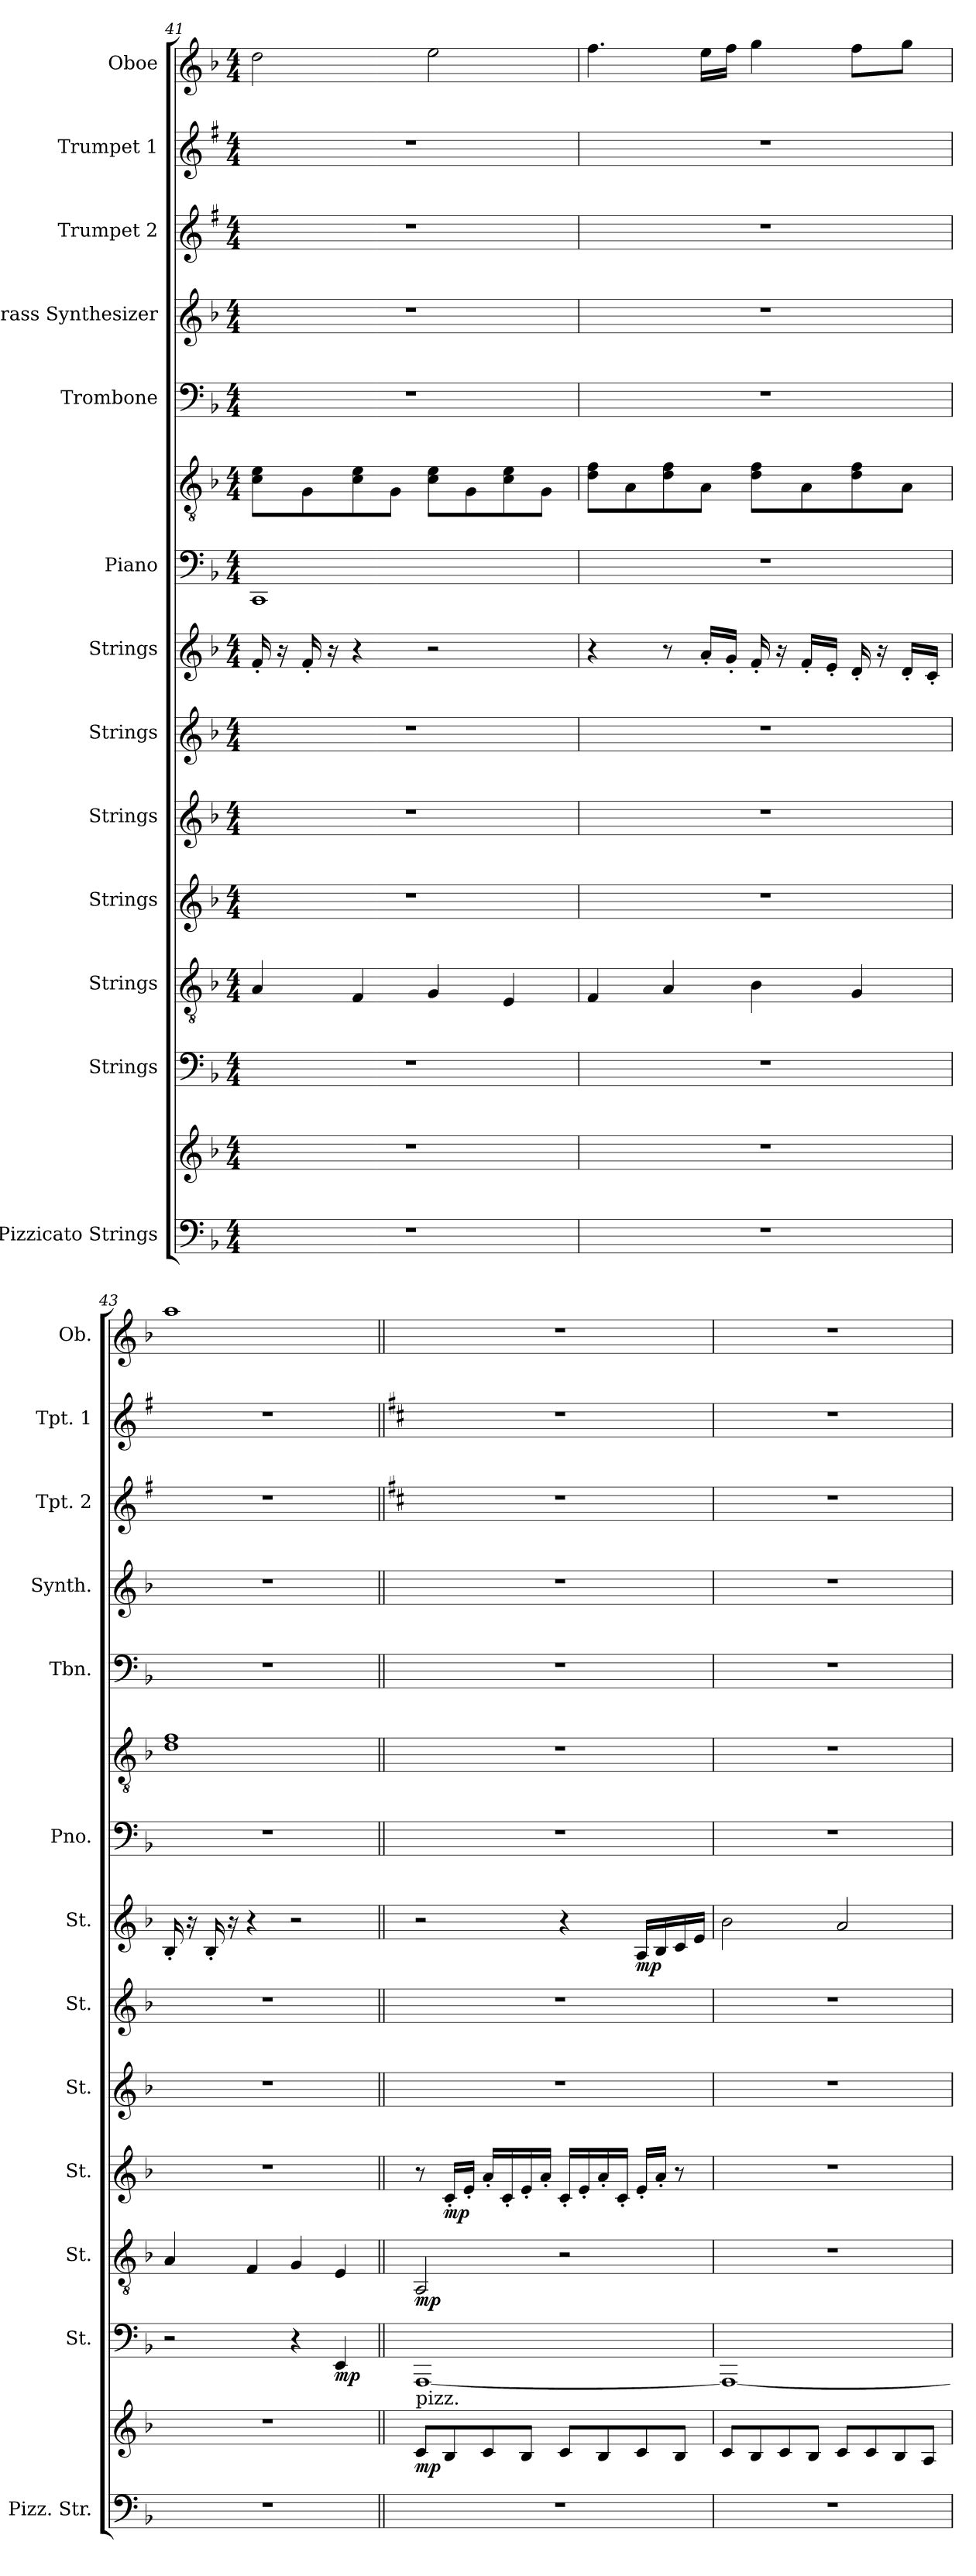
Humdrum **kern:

**kern	**kern	**dynam	**kern	**dynam	**kern	**dynam	**kern	**dynam	**kern	**kern	**kern	**dynam	**kern	**kern	**kern	**kern	**kern	**kern	**kern
*part13	*part13	*part13	*part12	*part12	*part11	*part11	*part10	*part10	*part9	*part8	*part7	*part7	*part6	*part6	*part5	*part4	*part3	*part2	*part1
*staff15	*staff14	*staff14/15	*staff13	*staff13	*staff12	*staff12	*staff11	*staff11	*staff10	*staff9	*staff8	*staff8	*staff7	*staff6	*staff5	*staff4	*staff3	*staff2	*staff1
*I"Pizzicato Strings	*	*	*I"Strings	*	*I"Strings	*	*I"Strings	*	*I"Strings	*I"Strings	*I"Strings	*	*I"Piano	*	*I"Trombone	*I"Brass Synthesizer	*I"Trumpet 2	*I"Trumpet 1	*I"Oboe
*I'Pizz. Str.	*	*	*I'St.	*	*I'St.	*	*I'St.	*	*I'St.	*I'St.	*I'St.	*	*I'Pno.	*	*I'Tbn.	*I'Synth.	*I'Tpt. 2	*I'Tpt. 1	*I'Ob.
*clefF4	*clefG2	*	*clefF4	*	*clefGv2	*	*clefG2	*	*clefG2	*clefG2	*clefG2	*	*clefF4	*clefGv2	*clefF4	*clefG2	*clefG2	*clefG2	*clefG2
*	*	*	*	*	*	*	*	*	*	*	*	*	*	*	*	*	*ITrd1c2	*ITrd1c2	*
*k[b-]	*k[b-]	*	*k[b-]	*	*k[b-]	*	*k[b-]	*	*k[b-]	*k[b-]	*k[b-]	*	*k[b-]	*k[b-]	*k[b-]	*k[b-]	*k[b-]	*k[b-]	*k[b-]
*M4/4	*M4/4	*	*M4/4	*	*M4/4	*	*M4/4	*	*M4/4	*M4/4	*M4/4	*	*M4/4	*M4/4	*M4/4	*M4/4	*M4/4	*M4/4	*M4/4
=41	=41	=41	=41	=41	=41	=41	=41	=41	=41	=41	=41	=41	=41	=41	=41	=41	=41	=41	=41
1r	1r	.	1r	.	4A/	.	1r	.	1r	1r	16f'/	.	1CC	8c\ 8e\L	1r	1r	1r	1r	2dd\
.	.	.	.	.	.	.	.	.	.	.	16r	.	.	.	.	.	.	.	.
.	.	.	.	.	.	.	.	.	.	.	16f'/	.	.	8G\	.	.	.	.	.
.	.	.	.	.	.	.	.	.	.	.	16r	.	.	.	.	.	.	.	.
.	.	.	.	.	4F/	.	.	.	.	.	4r	.	.	8c\ 8e\	.	.	.	.	.
.	.	.	.	.	.	.	.	.	.	.	.	.	.	8G\J	.	.	.	.	.
.	.	.	.	.	4G/	.	.	.	.	.	2r	.	.	8c\ 8e\L	.	.	.	.	2ee\
.	.	.	.	.	.	.	.	.	.	.	.	.	.	8G\	.	.	.	.	.
.	.	.	.	.	4E/	.	.	.	.	.	.	.	.	8c\ 8e\	.	.	.	.	.
.	.	.	.	.	.	.	.	.	.	.	.	.	.	8G\J	.	.	.	.	.
=42	=42	=42	=42	=42	=42	=42	=42	=42	=42	=42	=42	=42	=42	=42	=42	=42	=42	=42	=42
1r	1r	.	1r	.	4F/	.	1r	.	1r	1r	4r	.	1r	8d\ 8f\L	1r	1r	1r	1r	4.ff\
.	.	.	.	.	.	.	.	.	.	.	.	.	.	8A\	.	.	.	.	.
.	.	.	.	.	4A/	.	.	.	.	.	8r	.	.	8d\ 8f\	.	.	.	.	.
.	.	.	.	.	.	.	.	.	.	.	16a'/LL	.	.	8A\J	.	.	.	.	16ee\LL
.	.	.	.	.	.	.	.	.	.	.	16g'/JJ	.	.	.	.	.	.	.	16ff\JJ
.	.	.	.	.	4B-\	.	.	.	.	.	16f'/	.	.	8d\ 8f\L	.	.	.	.	4gg\
.	.	.	.	.	.	.	.	.	.	.	16r	.	.	.	.	.	.	.	.
.	.	.	.	.	.	.	.	.	.	.	16f'/LL	.	.	8A\	.	.	.	.	.
.	.	.	.	.	.	.	.	.	.	.	16e'/JJ	.	.	.	.	.	.	.	.
.	.	.	.	.	4G/	.	.	.	.	.	16d'/	.	.	8d\ 8f\	.	.	.	.	8ff\L
.	.	.	.	.	.	.	.	.	.	.	16r	.	.	.	.	.	.	.	.
.	.	.	.	.	.	.	.	.	.	.	16d'/LL	.	.	8A\J	.	.	.	.	8gg\J
.	.	.	.	.	.	.	.	.	.	.	16c'/JJ	.	.	.	.	.	.	.	.
=43	=43	=43	=43	=43	=43	=43	=43	=43	=43	=43	=43	=43	=43	=43	=43	=43	=43	=43	=43
1r	1r	.	2r	.	4A/	.	1r	.	1r	1r	16B-'/	.	1r	1d 1f	1r	1r	1r	1r	1aa
.	.	.	.	.	.	.	.	.	.	.	16r	.	.	.	.	.	.	.	.
.	.	.	.	.	.	.	.	.	.	.	16B-'/	.	.	.	.	.	.	.	.
.	.	.	.	.	.	.	.	.	.	.	16r	.	.	.	.	.	.	.	.
.	.	.	.	.	4F/	.	.	.	.	.	4r	.	.	.	.	.	.	.	.
.	.	.	4r	.	4G/	.	.	.	.	.	2r	.	.	.	.	.	.	.	.
!	!	!	!	!LO:DY:b	!	!	!	!	!	!	!	!	!	!	!	!	!	!	!
.	.	.	4EE/	mp	4E/	.	.	.	.	.	.	.	.	.	.	.	.	.	.
!!LO:LB:g=z
=44||	=44||	=44||	=44||	=44||	=44||	=44||	=44||	=44||	=44||	=44||	=44||	=44||	=44||	=44||	=44||	=44||	=44||	=44||	=44||
*k[]	*k[]	*	*k[]	*	*k[]	*	*k[]	*	*k[]	*k[]	*k[]	*	*k[]	*k[]	*k[]	*k[]	*k[]	*k[]	*k[]
!	!LO:TX:a:t=pizz.	!	!	!	!	!	!	!	!	!	!	!	!	!	!	!	!	!	!
!	!	!LO:DY:b	!	!	!	!LO:DY:b	!	!	!	!	!	!	!	!	!	!	!	!	!
1r	8c/L	mp	[1AAA	.	2AA/	mp	8r	.	1r	1r	2r	.	1r	1r	1r	1r	1r	1r	1r
!	!	!	!	!	!	!	!	!LO:DY:b	!	!	!	!	!	!	!	!	!	!	!
.	8B/	.	.	.	.	.	16c'/LL	mp	.	.	.	.	.	.	.	.	.	.	.
.	.	.	.	.	.	.	16e'/JJ	.	.	.	.	.	.	.	.	.	.	.	.
.	8c/	.	.	.	.	.	16a'/LL	.	.	.	.	.	.	.	.	.	.	.	.
.	.	.	.	.	.	.	16c'/	.	.	.	.	.	.	.	.	.	.	.	.
.	8B/J	.	.	.	.	.	16e'/	.	.	.	.	.	.	.	.	.	.	.	.
.	.	.	.	.	.	.	16a'/JJ	.	.	.	.	.	.	.	.	.	.	.	.
.	8c/L	.	.	.	2r	.	16c'/LL	.	.	.	4r	.	.	.	.	.	.	.	.
.	.	.	.	.	.	.	16e'/	.	.	.	.	.	.	.	.	.	.	.	.
.	8B/	.	.	.	.	.	16a'/	.	.	.	.	.	.	.	.	.	.	.	.
.	.	.	.	.	.	.	16c'/JJ	.	.	.	.	.	.	.	.	.	.	.	.
!	!	!	!	!	!	!	!	!	!	!	!	!LO:DY:b	!	!	!	!	!	!	!
.	8c/	.	.	.	.	.	16e'/LL	.	.	.	16A/LL	mp	.	.	.	.	.	.	.
.	.	.	.	.	.	.	16a'/JJ	.	.	.	16B/	.	.	.	.	.	.	.	.
.	8B/J	.	.	.	.	.	8r	.	.	.	16c/	.	.	.	.	.	.	.	.
.	.	.	.	.	.	.	.	.	.	.	16e/JJ	.	.	.	.	.	.	.	.
=45	=45	=45	=45	=45	=45	=45	=45	=45	=45	=45	=45	=45	=45	=45	=45	=45	=45	=45	=45
1r	8c/L	.	1AAA_	.	1r	.	1r	.	1r	1r	2b\	.	1r	1r	1r	1r	1r	1r	1r
.	8B/	.	.	.	.	.	.	.	.	.	.	.	.	.	.	.	.	.	.
.	8c/	.	.	.	.	.	.	.	.	.	.	.	.	.	.	.	.	.	.
.	8B/J	.	.	.	.	.	.	.	.	.	.	.	.	.	.	.	.	.	.
.	8c/L	.	.	.	.	.	.	.	.	.	2a/	.	.	.	.	.	.	.	.
.	8c/	.	.	.	.	.	.	.	.	.	.	.	.	.	.	.	.	.	.
.	8B/	.	.	.	.	.	.	.	.	.	.	.	.	.	.	.	.	.	.
.	8A/J	.	.	.	.	.	.	.	.	.	.	.	.	.	.	.	.	.	.
=	=	=	=	=	=	=	=	=	=	=	=	=	=	=	=	=	=	=	=
*-	*-	*-	*-	*-	*-	*-	*-	*-	*-	*-	*-	*-	*-	*-	*-	*-	*-	*-	*-
